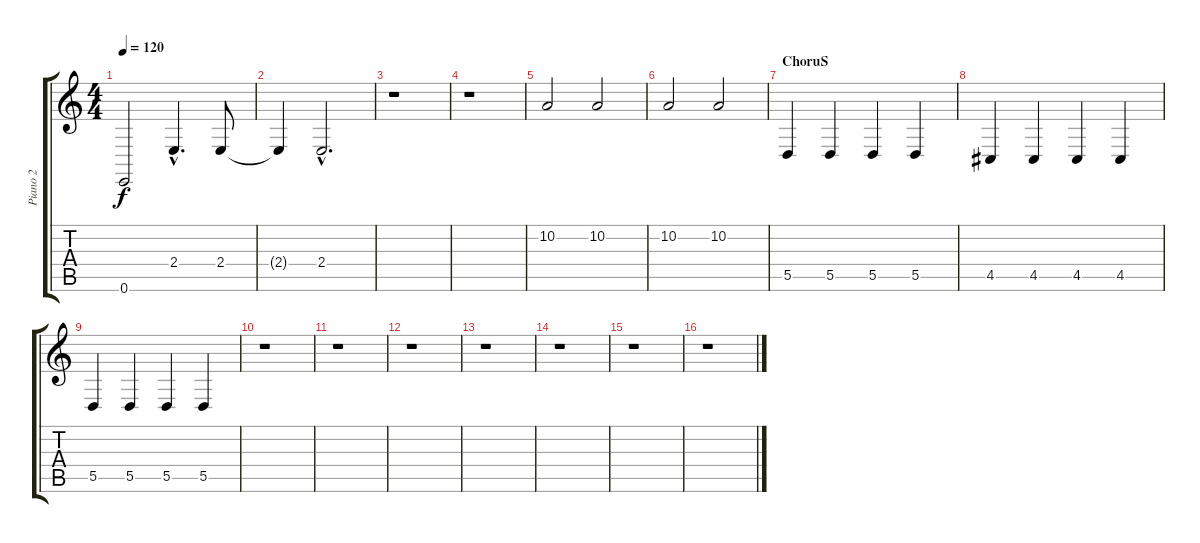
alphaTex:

\track ("Piano 2" "Piano 2") {instrument acousticgrandpiano}
\staff {score tabs}
\tuning (E4 B3 G3 D3 A2 E2) {hide}
\ts (4 4)
\tempo 120
\clef g2
\ks c
0.6.2{dy f} 2.4{hac}.4{d} 2.4.8 |
2.4{t}.4 2.4{hac}.2{d} |
r.1 |
r.1 |
10.2.2 10.2.2 |
10.2.2 10.2.2 |
\section ("" "ChoruS")
5.5.4 5.5.4 5.5.4 5.5.4 |
4.5.4 4.5.4 4.5.4 4.5.4 |
5.5.4 5.5.4 5.5.4 5.5.4 |
r.1 |
r.1 |
r.1 |
r.1 |
r.1 |
r.1 |
r.1
